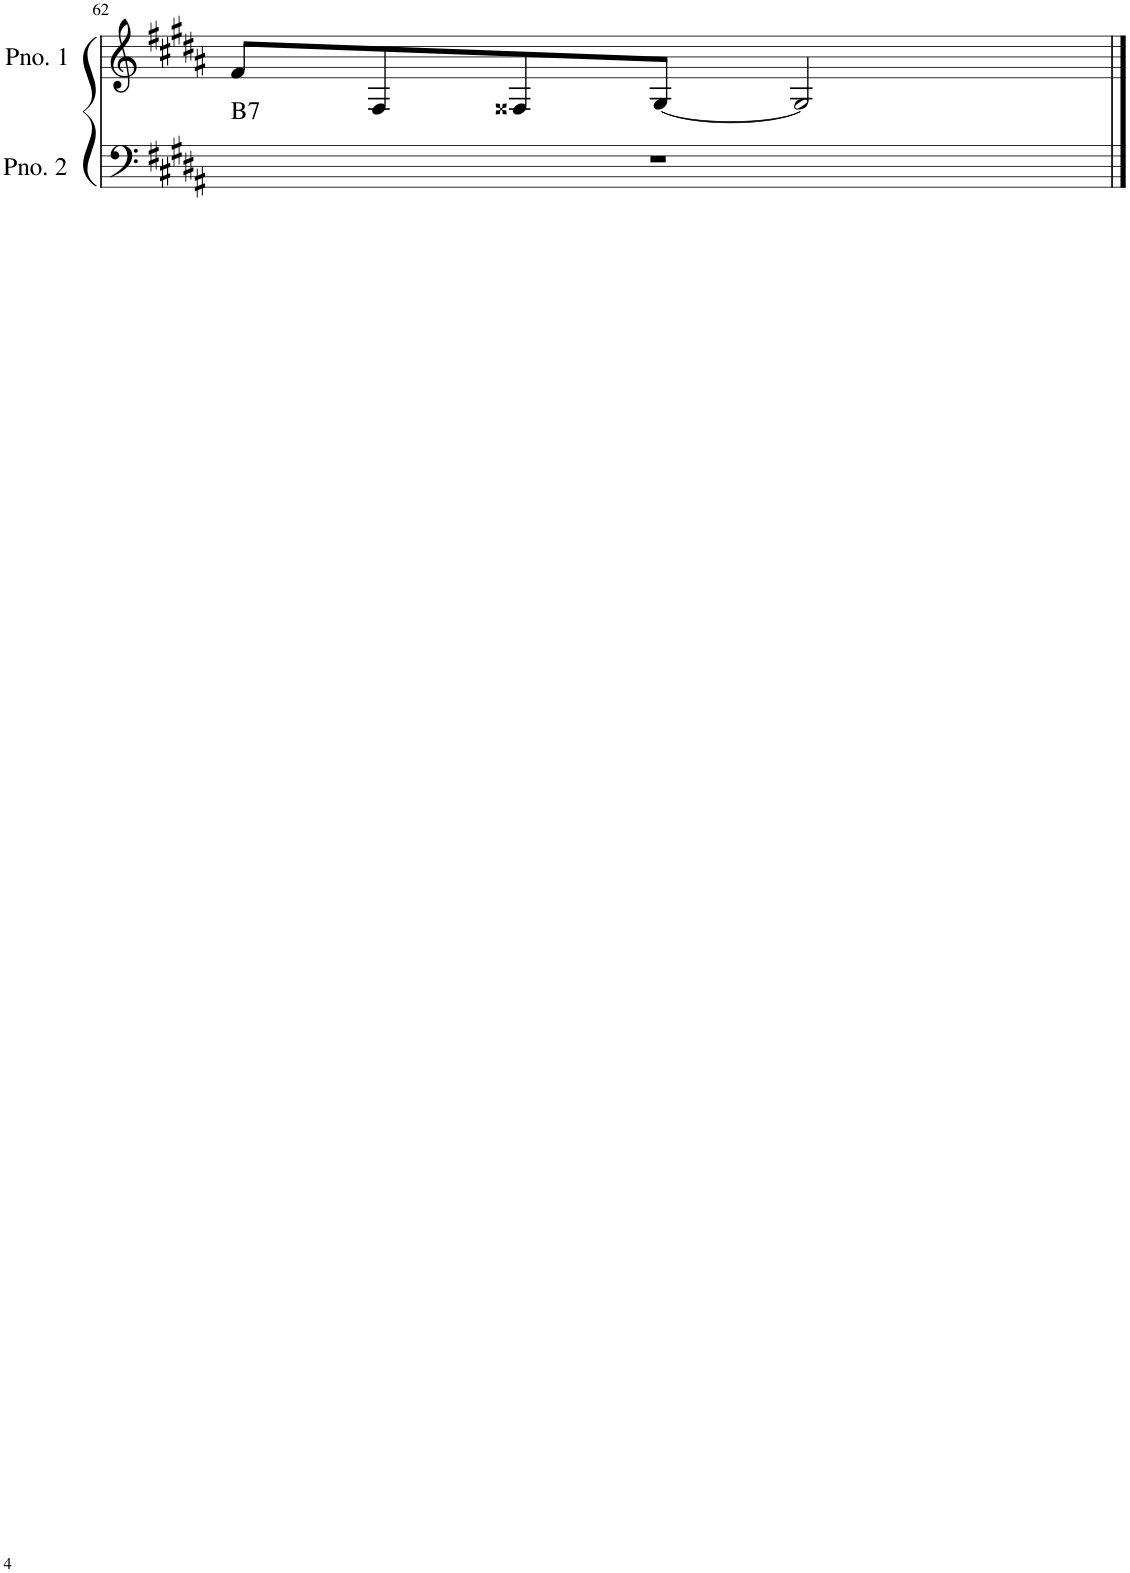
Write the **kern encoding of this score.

**kern	**harte	**kern
*part2	*part2	*part1
*staff2	*	*staff1
*I"ピアノ 2	*	*I"ピアノ 1
!!LO:PB:g=z
*clefF4	*	*clefG2
*k[f#c#g#d#a#]	*	*k[f#c#g#d#a#]
*M4/4	*	*M4/4
=62	=62	=62
!	!LO:H:kt=7	!
1r	B:7	8f#/L
.	.	8F#/
.	.	8F##X/
.	.	[8G#/J
.	.	2G#/]
==	==	==
*-	*-	*-
